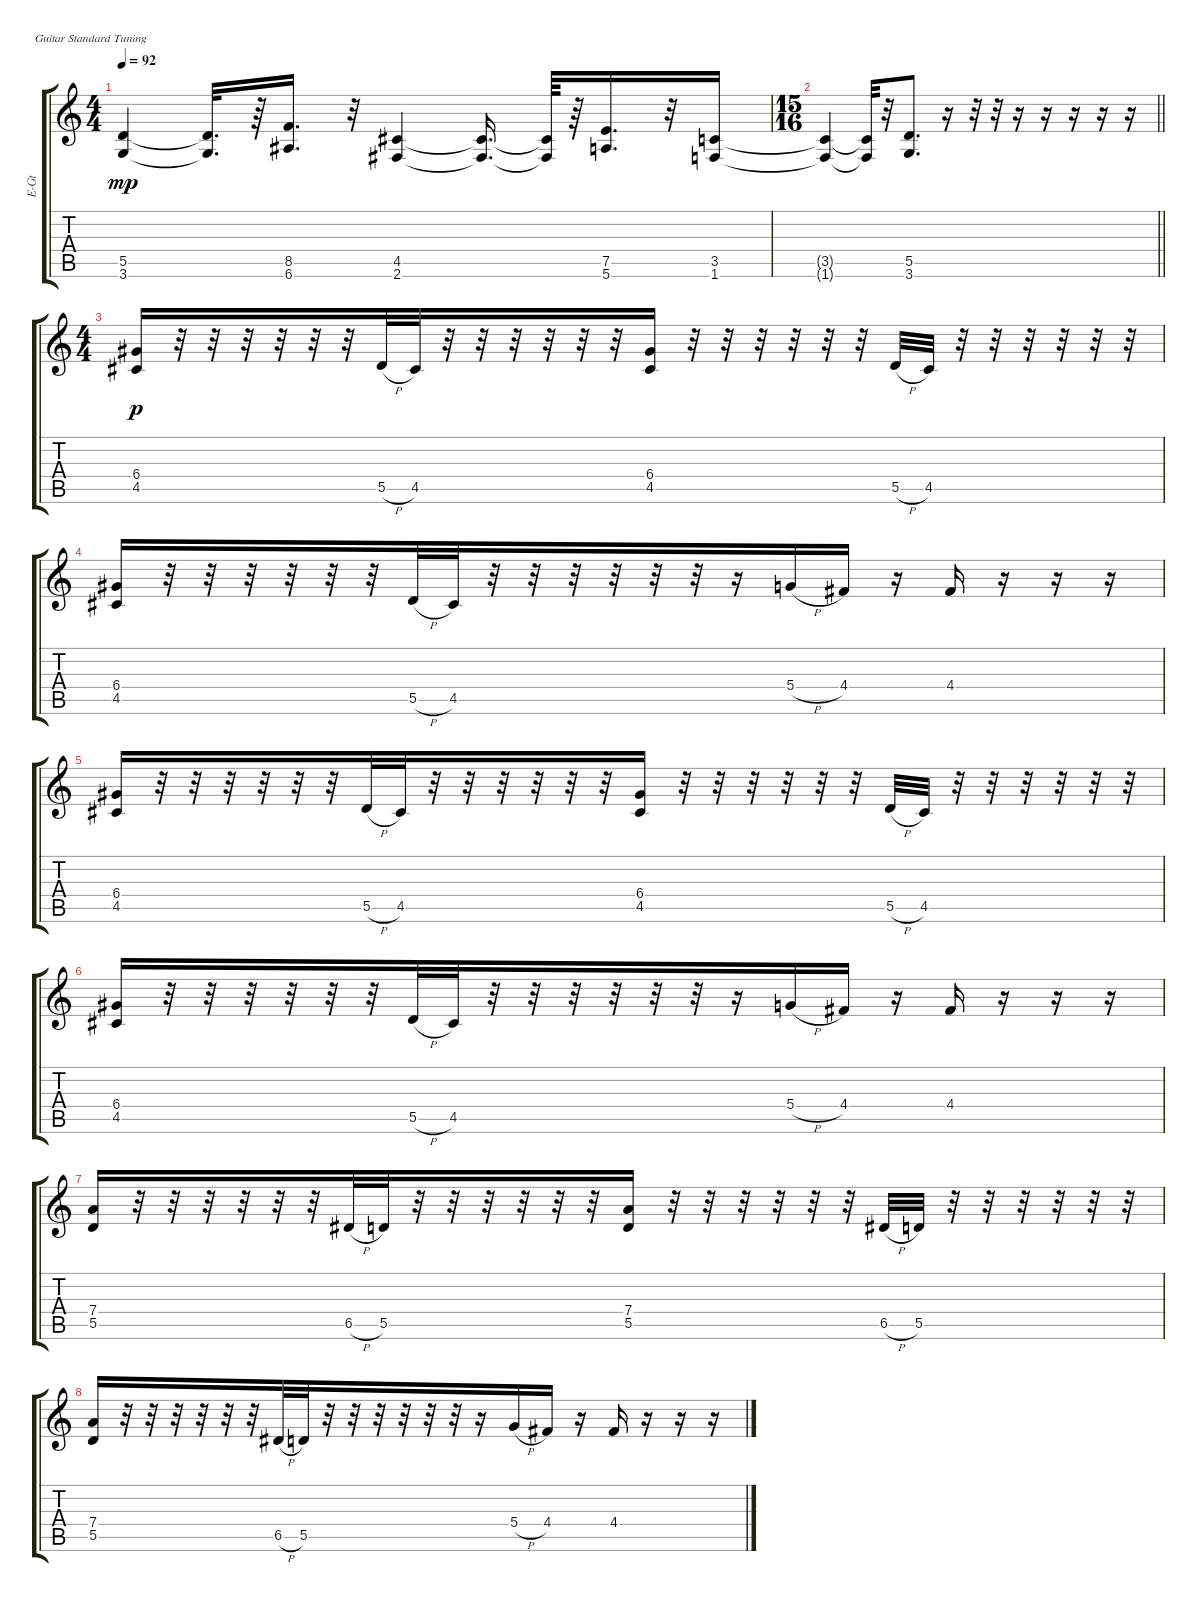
\track ("Rhythm chord doubling2" "E-Gt") {instrument distortionguitar}
\staff {score tabs}
\tuning (E4 B3 G3 D3 A2 E2)
\ts (4 4)
\tempo 92
\clef g2
\ks c
(5.5{t} 3.6{t}).4{dy mp} (5.5{t} 3.6{t}).32{d} r.64 (8.5 6.6).16{d} r.32 (4.5 2.6).4 (4.5{t} 2.6{t}).16{d} (4.5{t} 2.6{t}).64 r.64 (7.5 5.6).16{d} r.32 (3.5 1.6).16 |
\ts (15 16)
\beaming (8 7)
\barLineRight lightlight
(3.5{t} 1.6{t}).4 (3.5{t} 1.6{t}).32 r.32 (5.5 3.6).8{d} r.16 r.32 r.32 r.16 r.16 r.16 r.16 r.16 |
\ts (4 4)
\beaming (8 6 4)
(6.4 4.5).16{dy p} r.32 r.32 r.32 r.32 r.32 r.32 5.5{h}.32 4.5.32 r.32 r.32 r.32 r.32 r.32 r.32 (6.4 4.5).16 r.32 r.32 r.32 r.32 r.32 r.32 5.5{h}.32 4.5.32 r.32 r.32 r.32 r.32 r.32 r.32 |
(6.4 4.5).16 r.32 r.32 r.32 r.32 r.32 r.32 5.5{h}.32 4.5.32 r.32 r.32 r.32 r.32 r.32 r.32 r.16 5.4{h}.16 4.4.16 r.16 4.4.16 r.16 r.16 r.16 |
(6.4 4.5).16 r.32 r.32 r.32 r.32 r.32 r.32 5.5{h}.32 4.5.32 r.32 r.32 r.32 r.32 r.32 r.32 (6.4 4.5).16 r.32 r.32 r.32 r.32 r.32 r.32 5.5{h}.32 4.5.32 r.32 r.32 r.32 r.32 r.32 r.32 |
(6.4 4.5).16 r.32 r.32 r.32 r.32 r.32 r.32 5.5{h}.32 4.5.32 r.32 r.32 r.32 r.32 r.32 r.32 r.16 5.4{h}.16 4.4.16 r.16 4.4.16 r.16 r.16 r.16 |
(7.4 5.5).16 r.32 r.32 r.32 r.32 r.32 r.32 6.5{h}.32 5.5.32 r.32 r.32 r.32 r.32 r.32 r.32 (7.4 5.5).16 r.32 r.32 r.32 r.32 r.32 r.32 6.5{h}.32 5.5.32 r.32 r.32 r.32 r.32 r.32 r.32 |
(7.4 5.5).16 r.32 r.32 r.32 r.32 r.32 r.32 6.5{h}.32 5.5.32 r.32 r.32 r.32 r.32 r.32 r.32 r.16 5.4{h}.16 4.4.16 r.16 4.4.16 r.16 r.16 r.16
